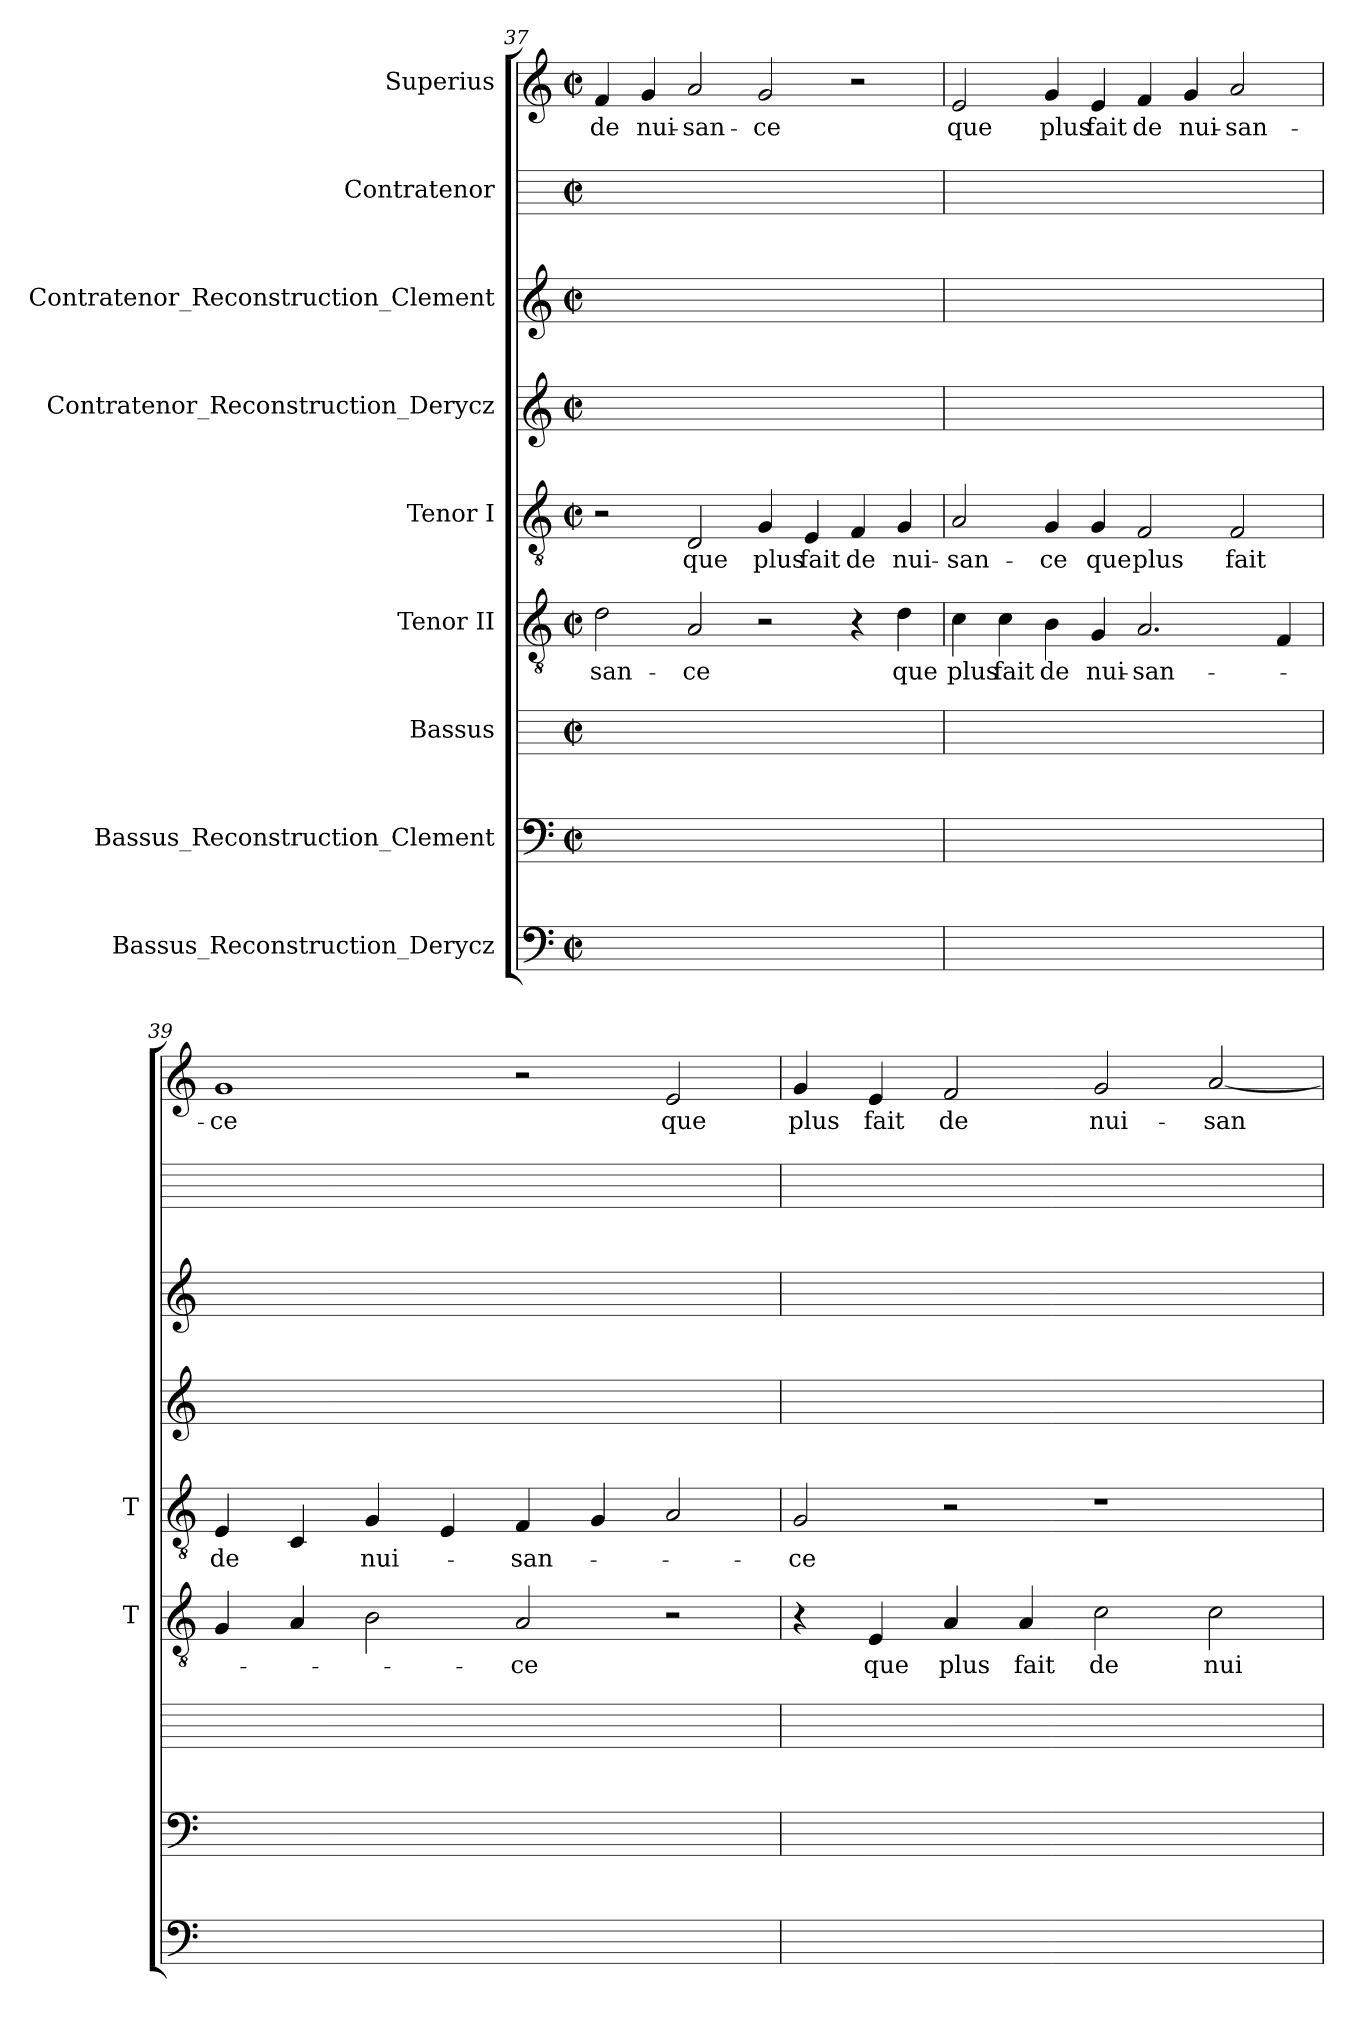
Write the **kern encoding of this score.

**kern	**kern	**kern	**kern	**text	**kern	**text	**kern	**kern	**kern	**kern	**text
*part9	*part8	*part7	*part6	*part6	*part5	*part5	*part4	*part3	*part2	*part1	*part1
*staff9	*staff8	*staff7	*staff6	*staff6	*staff5	*staff5	*staff4	*staff3	*staff2	*staff1	*staff1
*I"Bassus_Reconstruction_Derycz	*I"Bassus_Reconstruction_Clement	*I"Bassus	*I"Tenor II	*	*I"Tenor I	*	*I"Contratenor_Reconstruction_Derycz	*I"Contratenor_Reconstruction_Clement	*I"Contratenor	*I"Superius	*
*	*	*	*I'T	*	*I'T	*	*	*	*	*	*
*clefF4	*clefF4	*	*clefGv2	*	*clefGv2	*	*clefG2	*clefG2	*	*clefG2	*
*k[]	*k[]	*	*k[]	*	*k[]	*	*k[]	*k[]	*	*k[]	*
*C:	*C:	*	*C:	*	*C:	*	*C:	*C:	*	*C:	*
*M2/2	*M2/2	*M2/2	*M2/2	*	*M2/2	*	*M2/2	*M2/2	*M2/2	*M2/2	*
*met(c|)	*met(c|)	*met(c|)	*met(c|)	*	*met(c|)	*	*met(c|)	*met(c|)	*met(c|)	*met(c|)	*
=37	=37	=37	=37	=37	=37	=37	=37	=37	=37	=37	=37
0ryy	0ryy	0ryy	2d	san-	2r	.	0ryy	0ryy	0ryy	4f	-de
.	.	.	.	.	.	.	.	.	.	4g	nui-
.	.	.	2A	-ce	2D	-que	.	.	.	2a	san-
.	.	.	2r	.	4G	-plus	.	.	.	2g	-ce
.	.	.	.	.	4E	-fait	.	.	.	.	.
.	.	.	4r	.	4F	-de	.	.	.	2r	.
.	.	.	4d	-que	4G	nui-	.	.	.	.	.
=38	=38	=38	=38	=38	=38	=38	=38	=38	=38	=38	=38
0ryy	0ryy	0ryy	4c	-plus	2A	san-	0ryy	0ryy	0ryy	2e	-que
.	.	.	4c	-fait	.	.	.	.	.	.	.
.	.	.	4B	-de	4G	-ce	.	.	.	4g	-plus
.	.	.	4G	nui-	4G	-que	.	.	.	4e	-fait
.	.	.	2.A	san-	2F	-plus	.	.	.	4f	-de
.	.	.	.	.	.	.	.	.	.	4g	nui-
.	.	.	.	.	2F	-fait	.	.	.	2a	san-
.	.	.	4F	.	.	.	.	.	.	.	.
=39	=39	=39	=39	=39	=39	=39	=39	=39	=39	=39	=39
0ryy	0ryy	0ryy	4G	.	4E	-de	0ryy	0ryy	0ryy	1g	-ce
.	.	.	4A	.	4C	.	.	.	.	.	.
.	.	.	2B	.	4G	nui-	.	.	.	.	.
.	.	.	.	.	4E	.	.	.	.	.	.
.	.	.	2A	-ce	4F	san-	.	.	.	2r	.
.	.	.	.	.	4G	.	.	.	.	.	.
.	.	.	2r	.	2A	.	.	.	.	2e	-que
!!LO:PB:g=z
=40	=40	=40	=40	=40	=40	=40	=40	=40	=40	=40	=40
0ryy	0ryy	0ryy	4r	.	2G	-ce	0ryy	0ryy	0ryy	4g	-plus
.	.	.	4E	-que	.	.	.	.	.	4e	-fait
.	.	.	4A	-plus	2r	.	.	.	.	2f	-de
.	.	.	4A	-fait	.	.	.	.	.	.	.
.	.	.	2c	-de	1r	.	.	.	.	2g	nui-
.	.	.	2c	nui-	.	.	.	.	.	[2a	san-
=	=	=	=	=	=	=	=	=	=	=	=
*-	*-	*-	*-	*-	*-	*-	*-	*-	*-	*-	*-
